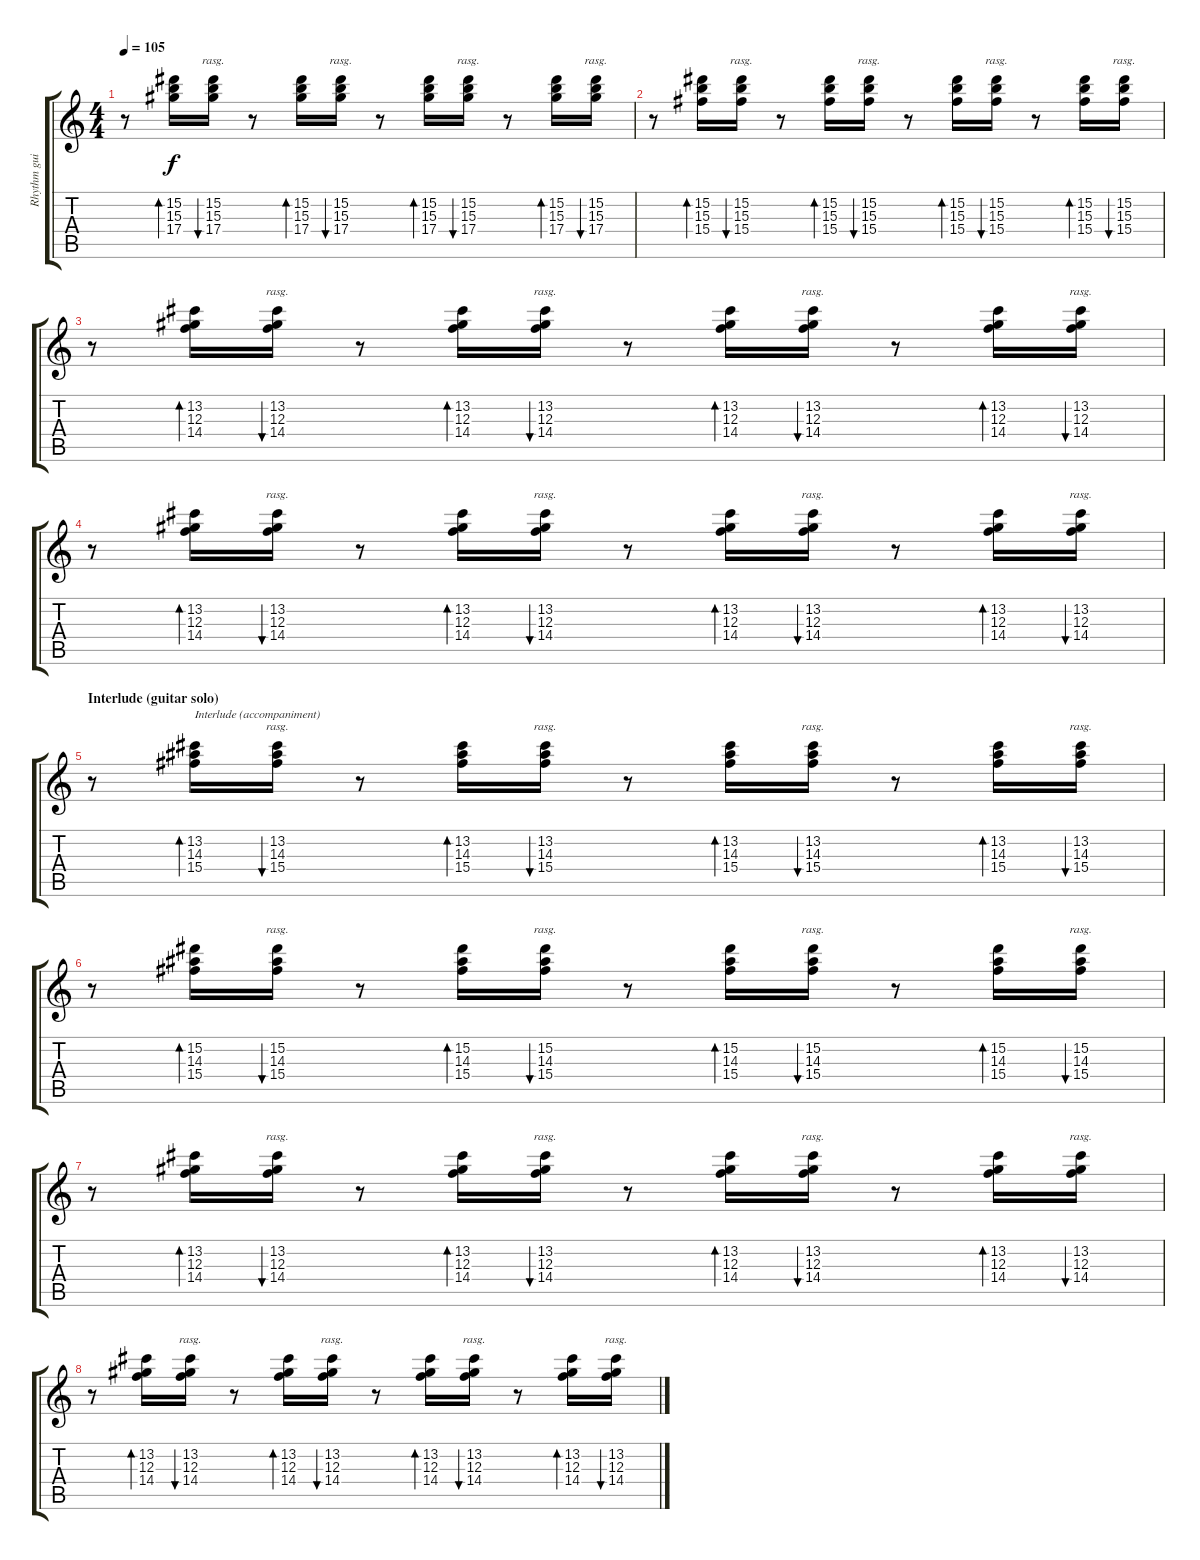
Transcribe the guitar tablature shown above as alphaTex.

\track ("Rhythm guitar" "Rhythm gui") {instrument electricguitarjazz}
\staff {score tabs}
\tuning (F4 C4 Ab3 Eb3 Bb2 F2) {hide}
\ts (4 4)
\tempo 105
\clef g2
\ks c
r.8{dy f} (15.2 15.3 17.4).16{bd 30} (15.2 15.3 17.4).16{bu 30 rasg ii} r.8 (15.2 15.3 17.4).16{bd 30} (15.2 15.3 17.4).16{bu 30 rasg ii} r.8 (15.2 15.3 17.4).16{bd 30} (15.2 15.3 17.4).16{bu 30 rasg ii} r.8 (15.2 15.3 17.4).16{bd 30} (15.2 15.3 17.4).16{bu 30 rasg ii} |
r.8 (15.2 15.3 15.4).16{bd 30} (15.2 15.3 15.4).16{bu 30 rasg ii} r.8 (15.2 15.3 15.4).16{bd 30} (15.2 15.3 15.4).16{bu 30 rasg ii} r.8 (15.2 15.3 15.4).16{bd 30} (15.2 15.3 15.4).16{bu 30 rasg ii} r.8 (15.2 15.3 15.4).16{bd 30} (15.2 15.3 15.4).16{bu 30 rasg ii} |
r.8 (13.2 12.3 14.4).16{bd 30} (13.2 12.3 14.4).16{bu 30 rasg ii} r.8 (13.2 12.3 14.4).16{bd 30} (13.2 12.3 14.4).16{bu 30 rasg ii} r.8 (13.2 12.3 14.4).16{bd 30} (13.2 12.3 14.4).16{bu 30 rasg ii} r.8 (13.2 12.3 14.4).16{bd 30} (13.2 12.3 14.4).16{bu 30 rasg ii} |
r.8 (13.2 12.3 14.4).16{bd 30} (13.2 12.3 14.4).16{bu 30 rasg ii} r.8 (13.2 12.3 14.4).16{bd 30} (13.2 12.3 14.4).16{bu 30 rasg ii} r.8 (13.2 12.3 14.4).16{bd 30} (13.2 12.3 14.4).16{bu 30 rasg ii} r.8 (13.2 12.3 14.4).16{bd 30} (13.2 12.3 14.4).16{bu 30 rasg ii} |
\section ("" "Interlude (guitar solo)")
r.8 (13.2 14.3 15.4).16{bd 30 txt "Interlude (accompaniment)"} (13.2 14.3 15.4).16{bu 30 rasg ii} r.8 (13.2 14.3 15.4).16{bd 30} (13.2 14.3 15.4).16{bu 30 rasg ii} r.8 (13.2 14.3 15.4).16{bd 30} (13.2 14.3 15.4).16{bu 30 rasg ii} r.8 (13.2 14.3 15.4).16{bd 30} (13.2 14.3 15.4).16{bu 30 rasg ii} |
r.8 (15.2 14.3 15.4).16{bd 30} (15.2 14.3 15.4).16{bu 30 rasg ii} r.8 (15.2 14.3 15.4).16{bd 30} (15.2 14.3 15.4).16{bu 30 rasg ii} r.8 (15.2 14.3 15.4).16{bd 30} (15.2 14.3 15.4).16{bu 30 rasg ii} r.8 (15.2 14.3 15.4).16{bd 30} (15.2 14.3 15.4).16{bu 30 rasg ii} |
r.8 (13.2 12.3 14.4).16{bd 30} (13.2 12.3 14.4).16{bu 30 rasg ii} r.8 (13.2 12.3 14.4).16{bd 30} (13.2 12.3 14.4).16{bu 30 rasg ii} r.8 (13.2 12.3 14.4).16{bd 30} (13.2 12.3 14.4).16{bu 30 rasg ii} r.8 (13.2 12.3 14.4).16{bd 30} (13.2 12.3 14.4).16{bu 30 rasg ii} |
r.8 (13.2 12.3 14.4).16{bd 30} (13.2 12.3 14.4).16{bu 30 rasg ii} r.8 (13.2 12.3 14.4).16{bd 30} (13.2 12.3 14.4).16{bu 30 rasg ii} r.8 (13.2 12.3 14.4).16{bd 30} (13.2 12.3 14.4).16{bu 30 rasg ii} r.8 (13.2 12.3 14.4).16{bd 30} (13.2 12.3 14.4).16{bu 30 rasg ii}
